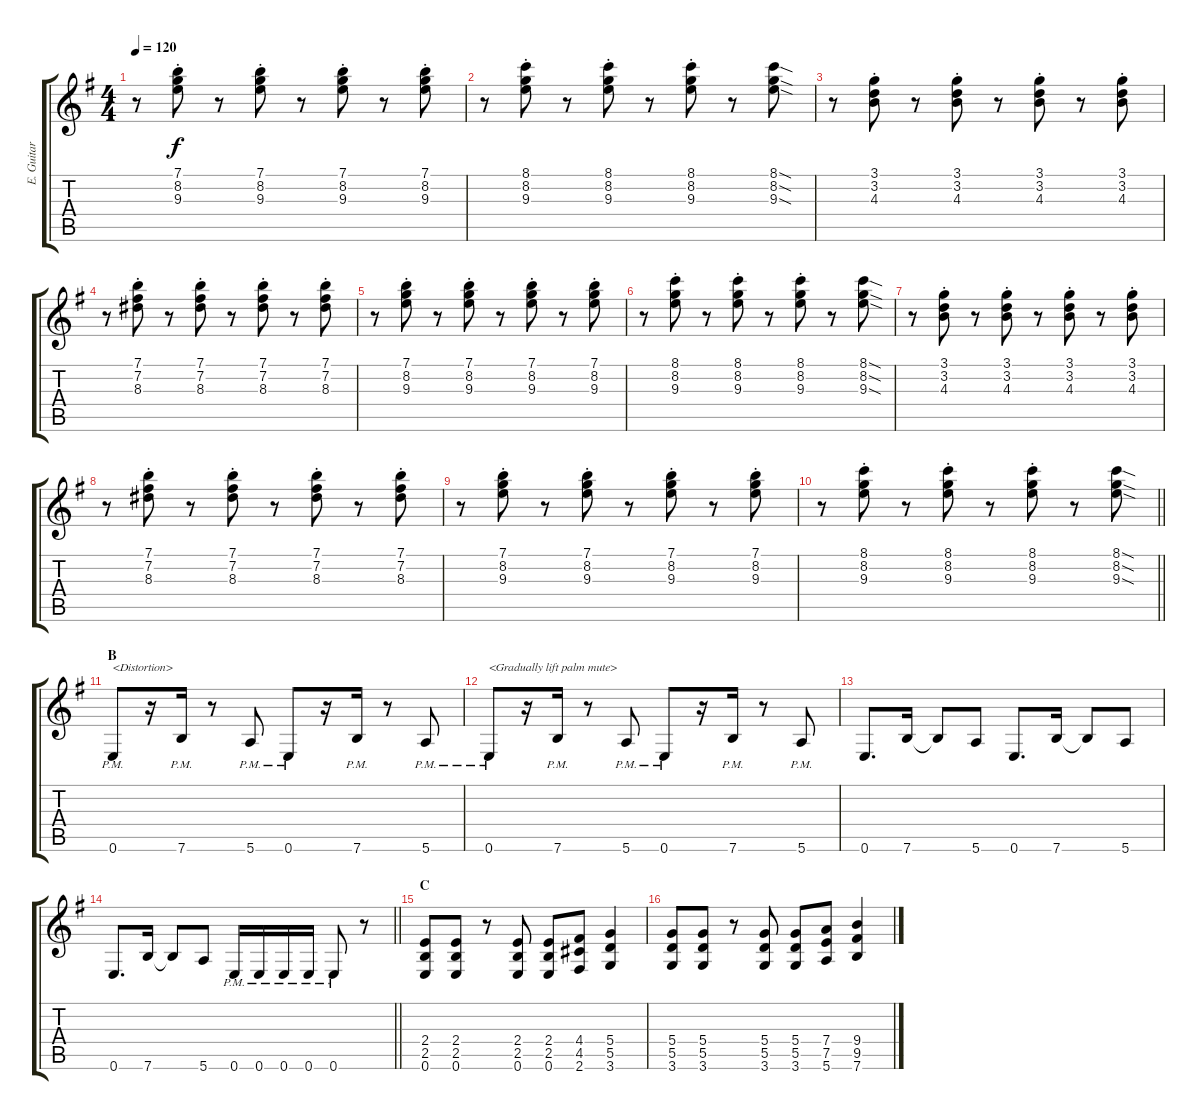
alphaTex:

\track ("E. Guitar I" "E. Guitar ") {instrument overdrivenguitar}
\staff {score tabs}
\tuning (E4 B3 G3 D3 A2 E2) {hide}
\ts (4 4)
\tempo 120
\clef g2
\ks g
r.8{dy f} (7.1{st} 8.2{st} 9.3{st}).8 r.8 (7.1{st} 8.2{st} 9.3{st}).8 r.8 (7.1{st} 8.2{st} 9.3{st}).8 r.8 (7.1{st} 8.2{st} 9.3{st}).8 |
r.8 (8.1{st} 8.2{st} 9.3{st}).8 r.8 (8.1{st} 8.2{st} 9.3{st}).8 r.8 (8.1{st} 8.2{st} 9.3{st}).8 r.8 (8.1{sod} 8.2{sod} 9.3{sod}).8 |
r.8 (3.1{st} 3.2{st} 4.3{st}).8 r.8 (3.1{st} 3.2{st} 4.3{st}).8 r.8 (3.1{st} 3.2{st} 4.3{st}).8 r.8 (3.1{st} 3.2{st} 4.3{st}).8 |
r.8 (7.1{st} 7.2{st} 8.3{st}).8 r.8 (7.1{st} 7.2{st} 8.3{st}).8 r.8 (7.1{st} 7.2{st} 8.3{st}).8 r.8 (7.1{st} 7.2{st} 8.3{st}).8 |
r.8 (7.1{st} 8.2{st} 9.3{st}).8 r.8 (7.1{st} 8.2{st} 9.3{st}).8 r.8 (7.1{st} 8.2{st} 9.3{st}).8 r.8 (7.1{st} 8.2{st} 9.3{st}).8 |
r.8 (8.1{st} 8.2{st} 9.3{st}).8 r.8 (8.1{st} 8.2{st} 9.3{st}).8 r.8 (8.1{st} 8.2{st} 9.3{st}).8 r.8 (8.1{sod} 8.2{sod} 9.3{sod}).8 |
r.8 (3.1{st} 3.2{st} 4.3{st}).8 r.8 (3.1{st} 3.2{st} 4.3{st}).8 r.8 (3.1{st} 3.2{st} 4.3{st}).8 r.8 (3.1{st} 3.2{st} 4.3{st}).8 |
r.8 (7.1{st} 7.2{st} 8.3{st}).8 r.8 (7.1{st} 7.2{st} 8.3{st}).8 r.8 (7.1{st} 7.2{st} 8.3{st}).8 r.8 (7.1{st} 7.2{st} 8.3{st}).8 |
r.8 (7.1{st} 8.2{st} 9.3{st}).8 r.8 (7.1{st} 8.2{st} 9.3{st}).8 r.8 (7.1{st} 8.2{st} 9.3{st}).8 r.8 (7.1{st} 8.2{st} 9.3{st}).8 |
\barLineRight lightlight
r.8 (8.1{st} 8.2{st} 9.3{st}).8 r.8 (8.1{st} 8.2{st} 9.3{st}).8 r.8 (8.1{st} 8.2{st} 9.3{st}).8 r.8 (8.1{sod} 8.2{sod} 9.3{sod}).8 |
\section ("" "B")
\ks eminor
0.6{pm}.8{txt "<Distortion>" instrument overdrivenguitar} r.16 7.6{pm}.16 r.8 5.6{pm}.8 0.6{pm}.8 r.16 7.6{pm}.16 r.8 5.6{pm}.8 |
0.6{pm}.8{txt "<Gradually lift palm mute>"} r.16 7.6{pm}.16 r.8 5.6{pm}.8 0.6{pm}.8 r.16 7.6{pm}.16 r.8 5.6{pm}.8 |
0.6.8{d} 7.6.16 7.6{t}.8 5.6.8 0.6.8{d} 7.6.16 7.6{t}.8 5.6.8 |
\barLineRight lightlight
0.6.8{d} 7.6.16 7.6{t}.8 5.6.8 0.6{pm}.16 0.6{pm}.16 0.6{pm}.16 0.6{pm}.16 0.6{pm}.8 r.8 |
\section ("" "C")
(2.4 2.5 0.6).8 (2.4 2.5 0.6).8 r.8 (2.4 2.5 0.6).8 (2.4 2.5 0.6).8 (4.4 4.5 2.6).8 (5.4 5.5 3.6).4 |
(5.4 5.5 3.6).8 (5.4 5.5 3.6).8 r.8 (5.4 5.5 3.6).8 (5.4 5.5 3.6).8 (7.4 7.5 5.6).8 (9.4 9.5 7.6).4
